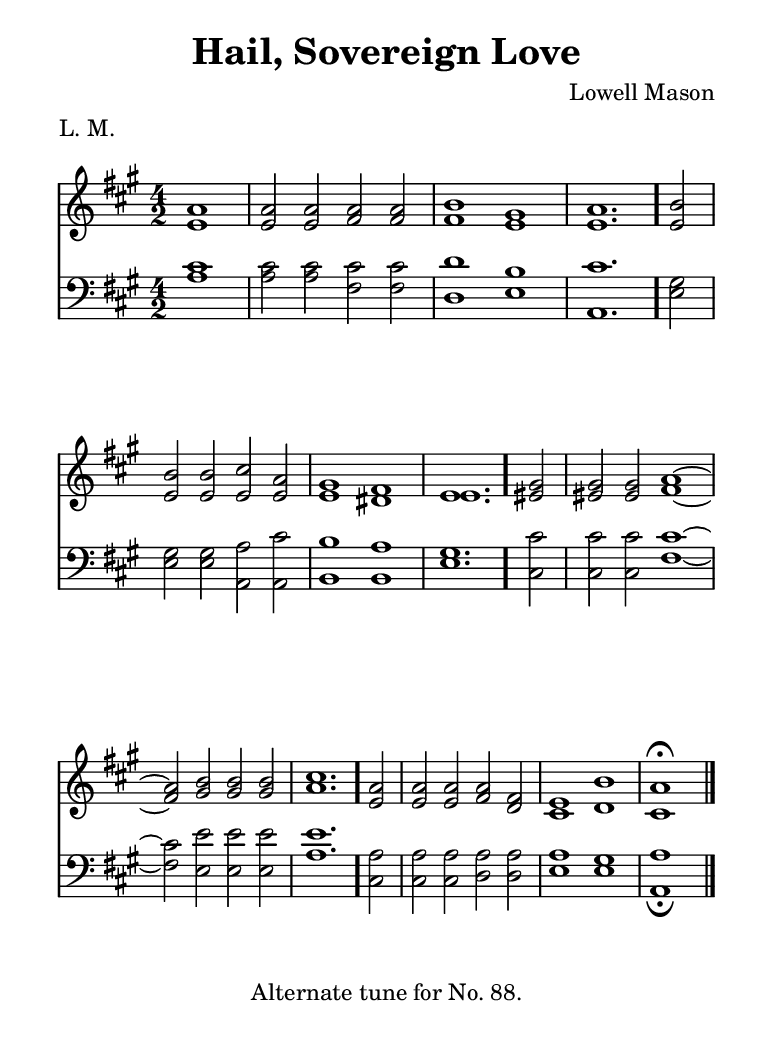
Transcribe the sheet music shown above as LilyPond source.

\include "common/global.ily"
\paper {
  \include "common/paper.ily"
  ragged-last-bottom = ##t
  system-count = #(cond (is-eogsized 3) (#t #f))
  system-system-spacing.padding = 11
}

\header{
  hymnnumber = "3"
  title = "Hail, Sovereign Love"
  tunename = "Cyprus"
  meter = "L. M."
  composer = "Lowell Mason"
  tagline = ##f
}

ta = { \tempo 2=100 }
tb = { \tempo 2=50 }

global = {
  \include "common/overrides.ily"
  \override Staff.TimeSignature.style = #'numbered
  \time 4/2
  \override Score.MetronomeMark.transparent = ##t % hide all fermata changes too
  \ta
  \key a \major
  \partial 1
  \autoBeamOff
}

notesSoprano = {
\global
\relative c'' {

  a1 | a2 a a a | b1 gis | a1. \bar "."
  b2 | b b cis a | gis1 fis | e1. \bar "."
  gis2 | gis gis a1 ~ | a2 b b b | cis1. \bar "."
  a2 | a a a fis | e1 b' | \tb a1\fermata \ta \bar "|."

}
}

notesAlto = {
\global
\relative e' {

  e1 | e2 e fis fis | fis1 e | e1.
  e2 | e e e e | e1 dis | e1.
  eis2 | eis eis fis1 ~ | fis2 gis gis gis | a1. % original fails to extend sharp into next measure
  e2 | e e fis d | cis1 d | cis

}
}

notesTenor = {
\global
\relative a {

  cis1 | cis2 cis cis cis | d1 b | cis1.
  gis2 | gis gis a cis | b1 a | gis1.
  cis2 | cis cis cis1 ~ | cis2 e e e | e1.
  a,2 | a a a a | a1 gis | a1

}
}

notesBass = {
\global
\relative f {

  a1 | a2 a fis fis | d1 e | a,1.
  e'2 | e e a, a | b1 b | e1.
  cis2 | cis cis fis1 ~ | fis2 e e e | a1.
  cis,2 | cis cis d d | e1 e | a,1_\fermata % original does not have fermata in bass clef

}
}

\score {
  \context ChoirStaff <<
    \context Staff = upper <<
      \set Staff.autoBeaming = ##f
      \set ChoirStaff.systemStartDelimiter = #'SystemStartBar
      \set ChoirStaff.printPartCombineTexts = ##f
      \partcombine #'(2 . 9) \notesSoprano \notesAlto
    >>
    \context Staff = men <<
      \set Staff.autoBeaming = ##f
      \clef bass
      \set ChoirStaff.printPartCombineTexts = ##f
      \partcombine #'(2 . 9) \notesTenor \notesBass
    >>
  >>
  \layout {
    \include "common/layout.ily"
  }
  \midi{
    \include "common/midi.ily"
  }
}

\noPageBreak \markup { \fill-line { "Alternate tune for No. 88." } }

\version "2.19.49"  % necessary for upgrading to future LilyPond versions.

% vi:set et ts=2 sw=2 ai nocindent syntax=lilypond:
